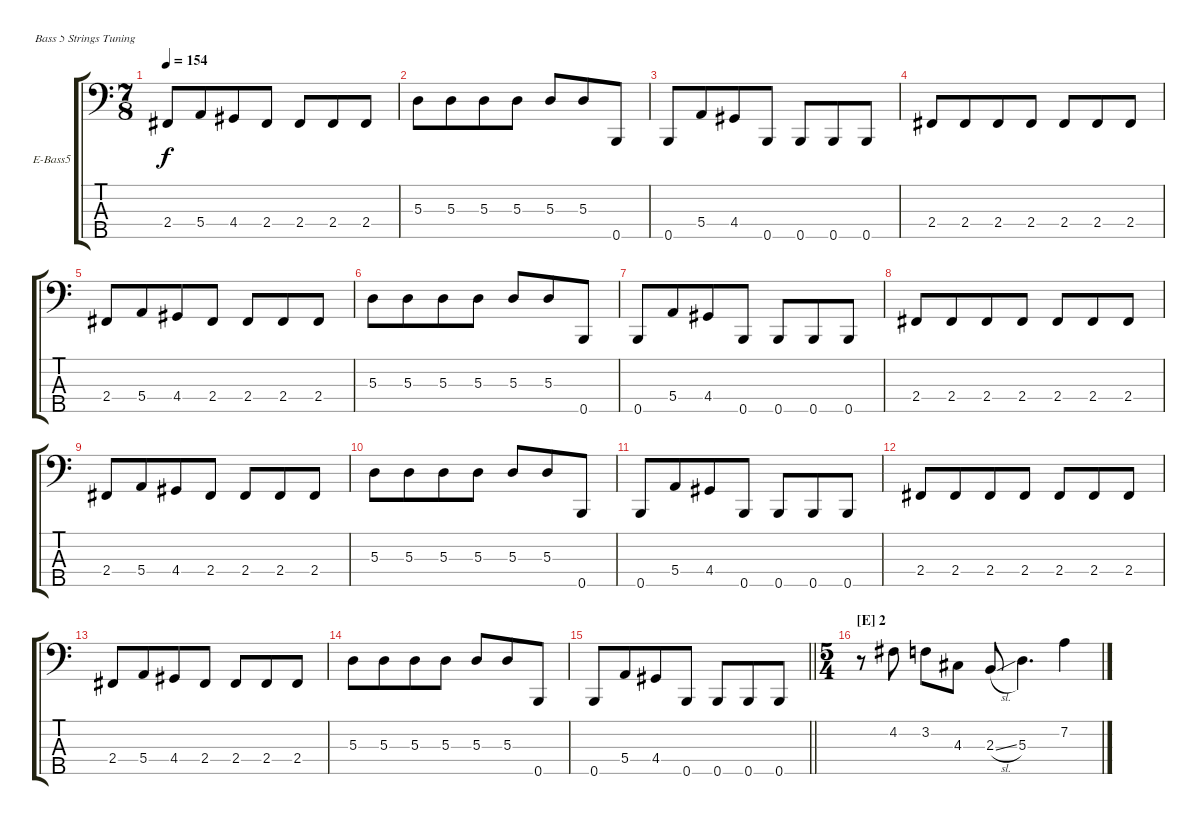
\bracketExtendMode groupsimilarinstruments
\firstSystemTrackNameOrientation horizontal
\otherSystemsTrackNameOrientation horizontal
\track ("Chebon Littlefield" "E-Bass5") {instrument electricbassfinger}
\staff {score tabs}
\tuning (G2 D2 A1 E1 B0)
\ts (7 8)
\tempo 154
\clef f4
\ks c
2.4.8{dy f} 5.4.8 4.4.8 2.4.8 2.4.8 2.4.8 2.4.8 |
5.3.8 5.3.8 5.3.8 5.3.8 5.3.8 5.3.8 0.5.8 |
0.5.8 5.4.8 4.4.8 0.5.8 0.5.8 0.5.8 0.5.8 |
2.4.8 2.4.8 2.4.8 2.4.8 2.4.8 2.4.8 2.4.8 |
2.4.8 5.4.8 4.4.8 2.4.8 2.4.8 2.4.8 2.4.8 |
5.3.8 5.3.8 5.3.8 5.3.8 5.3.8 5.3.8 0.5.8 |
0.5.8 5.4.8 4.4.8 0.5.8 0.5.8 0.5.8 0.5.8 |
2.4.8 2.4.8 2.4.8 2.4.8 2.4.8 2.4.8 2.4.8 |
2.4.8 5.4.8 4.4.8 2.4.8 2.4.8 2.4.8 2.4.8 |
5.3.8 5.3.8 5.3.8 5.3.8 5.3.8 5.3.8 0.5.8 |
0.5.8 5.4.8 4.4.8 0.5.8 0.5.8 0.5.8 0.5.8 |
2.4.8 2.4.8 2.4.8 2.4.8 2.4.8 2.4.8 2.4.8 |
2.4.8 5.4.8 4.4.8 2.4.8 2.4.8 2.4.8 2.4.8 |
5.3.8 5.3.8 5.3.8 5.3.8 5.3.8 5.3.8 0.5.8 |
\barLineRight lightlight
0.5.8 5.4.8 4.4.8 0.5.8 0.5.8 0.5.8 0.5.8 |
\ts (5 4)
\beaming (8 2 2 6)
\section ("E" "2")
r.8 4.2.8 3.2.8 4.3.8 2.3{sl}.8 5.3.4{d} 7.2.4
